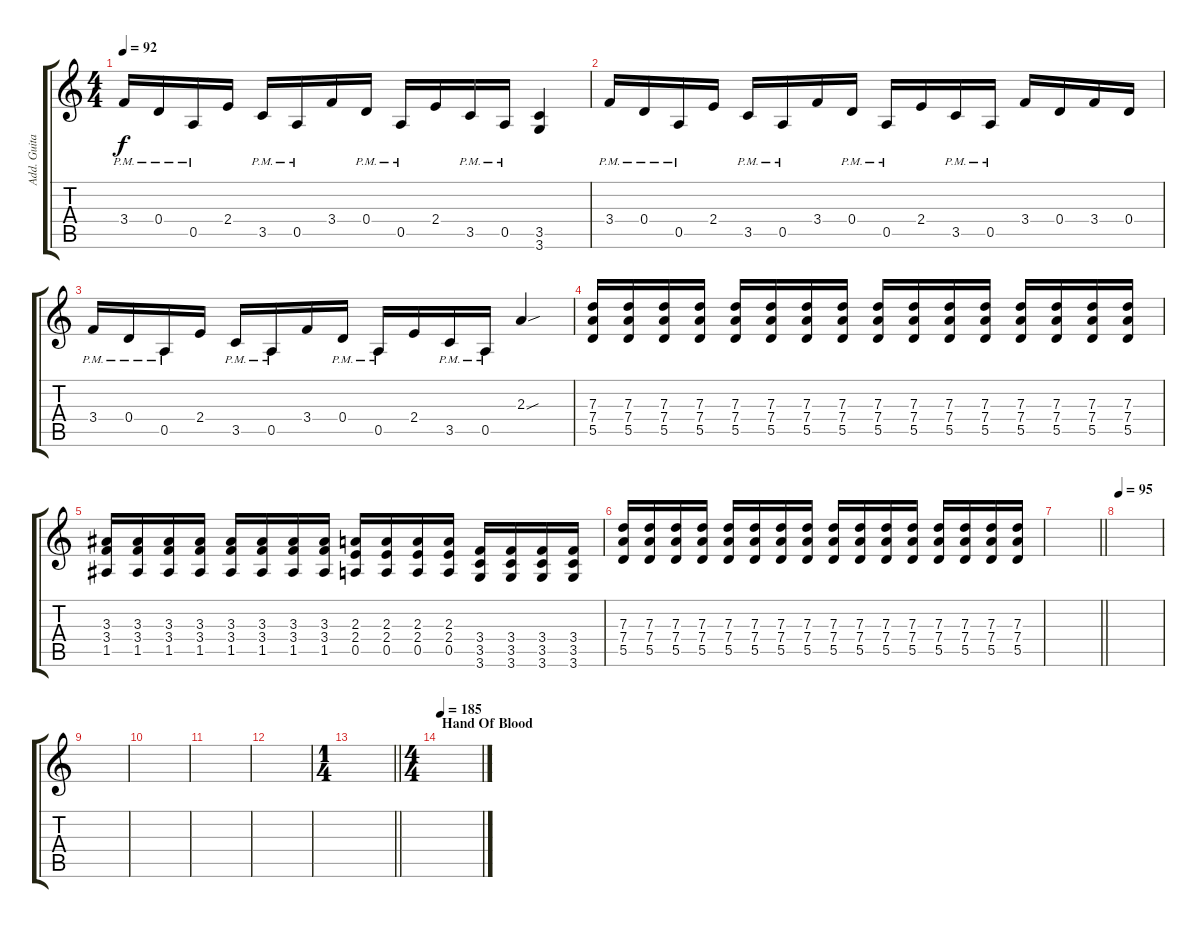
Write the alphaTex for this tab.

\track ("Add. Guitar 1" "Add. Guita") {instrument distortionguitar}
\staff {score tabs}
\tuning (E4 B3 G3 D3 A2 E2) {hide}
\ts (4 4)
\tempo 92
\clef g2
\ks c
3.4{pm}.16{dy f instrument distortionguitar} 0.4{pm}.16 0.5{pm}.16 2.4.16 3.5{pm}.16 0.5{pm}.16 3.4.16 0.4{pm}.16 0.5{pm}.16 2.4.16 3.5{pm}.16 0.5{pm}.16 (3.5 3.6).4 |
3.4{pm}.16{instrument distortionguitar} 0.4{pm}.16 0.5{pm}.16 2.4.16 3.5{pm}.16 0.5{pm}.16 3.4.16 0.4{pm}.16 0.5{pm}.16 2.4.16 3.5{pm}.16 0.5{pm}.16 3.4.16 0.4.16 3.4.16 0.4.16 |
3.4{pm}.16{instrument distortionguitar} 0.4{pm}.16 0.5{pm}.16 2.4.16 3.5{pm}.16 0.5{pm}.16 3.4.16 0.4{pm}.16 0.5{pm}.16 2.4.16 3.5{pm}.16 0.5{pm}.16 2.3{sou}.4 |
(7.3 7.4 5.5).16 (7.3 7.4 5.5).16 (7.3 7.4 5.5).16 (7.3 7.4 5.5).16 (7.3 7.4 5.5).16 (7.3 7.4 5.5).16 (7.3 7.4 5.5).16 (7.3 7.4 5.5).16 (7.3 7.4 5.5).16 (7.3 7.4 5.5).16 (7.3 7.4 5.5).16 (7.3 7.4 5.5).16 (7.3 7.4 5.5).16 (7.3 7.4 5.5).16 (7.3 7.4 5.5).16 (7.3 7.4 5.5).16 |
(3.3 3.4 1.5).16 (3.3 3.4 1.5).16 (3.3 3.4 1.5).16 (3.3 3.4 1.5).16 (3.3 3.4 1.5).16 (3.3 3.4 1.5).16 (3.3 3.4 1.5).16 (3.3 3.4 1.5).16 (2.3 2.4 0.5).16 (2.3 2.4 0.5).16 (2.3 2.4 0.5).16 (2.3 2.4 0.5).16 (3.4 3.5 3.6).16 (3.4 3.5 3.6).16 (3.4 3.5 3.6).16 (3.4 3.5 3.6).16 |
(7.3 7.4 5.5).16 (7.3 7.4 5.5).16 (7.3 7.4 5.5).16 (7.3 7.4 5.5).16 (7.3 7.4 5.5).16 (7.3 7.4 5.5).16 (7.3 7.4 5.5).16 (7.3 7.4 5.5).16 (7.3 7.4 5.5).16 (7.3 7.4 5.5).16 (7.3 7.4 5.5).16 (7.3 7.4 5.5).16 (7.3 7.4 5.5).16 (7.3 7.4 5.5).16 (7.3 7.4 5.5).16 (7.3 7.4 5.5).16 |
\barLineRight lightlight
|
\tempo 95
|
|
|
|
|
\ts (1 4)
\barLineRight lightlight
|
\ts (4 4)
\section ("" "Hand Of Blood")
\tempo 185
